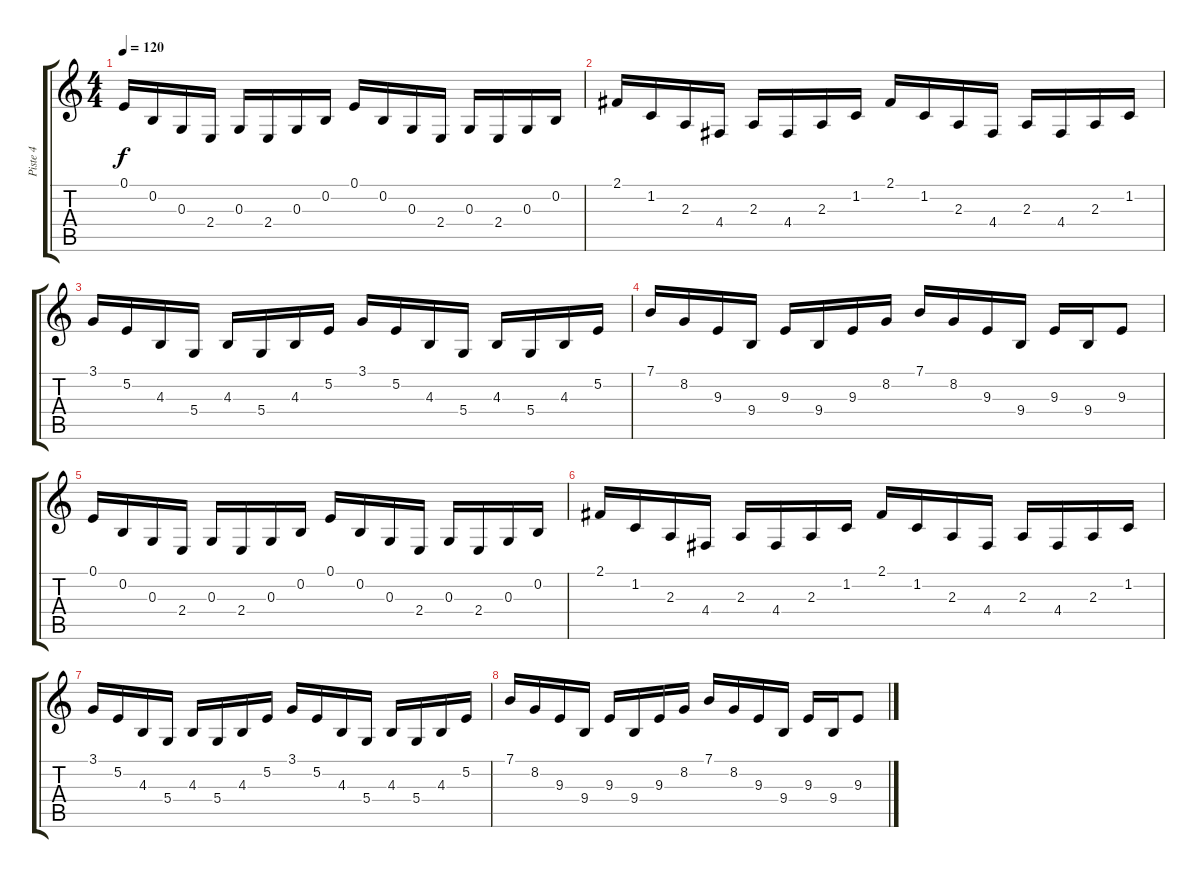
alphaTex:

\track ("Piste 4" "Piste 4") {instrument pad3polysynth}
\staff {score tabs}
\tuning (E4 B3 G3 D3 A2 E2) {hide}
\ts (4 4)
\tempo 120
\clef g2
\ks c
0.1.16{dy f} 0.2.16 0.3.16 2.4.16 0.3.16 2.4.16 0.3.16 0.2.16 0.1.16 0.2.16 0.3.16 2.4.16 0.3.16 2.4.16 0.3.16 0.2.16 |
2.1.16 1.2.16 2.3.16 4.4.16 2.3.16 4.4.16 2.3.16 1.2.16 2.1.16 1.2.16 2.3.16 4.4.16 2.3.16 4.4.16 2.3.16 1.2.16 |
3.1.16 5.2.16 4.3.16 5.4.16 4.3.16 5.4.16 4.3.16 5.2.16 3.1.16 5.2.16 4.3.16 5.4.16 4.3.16 5.4.16 4.3.16 5.2.16 |
7.1.16 8.2.16 9.3.16 9.4.16 9.3.16 9.4.16 9.3.16 8.2.16 7.1.16 8.2.16 9.3.16 9.4.16 9.3.16 9.4.16 9.3.8 |
0.1.16 0.2.16 0.3.16 2.4.16 0.3.16 2.4.16 0.3.16 0.2.16 0.1.16 0.2.16 0.3.16 2.4.16 0.3.16 2.4.16 0.3.16 0.2.16 |
2.1.16 1.2.16 2.3.16 4.4.16 2.3.16 4.4.16 2.3.16 1.2.16 2.1.16 1.2.16 2.3.16 4.4.16 2.3.16 4.4.16 2.3.16 1.2.16 |
3.1.16 5.2.16 4.3.16 5.4.16 4.3.16 5.4.16 4.3.16 5.2.16 3.1.16 5.2.16 4.3.16 5.4.16 4.3.16 5.4.16 4.3.16 5.2.16 |
7.1.16 8.2.16 9.3.16 9.4.16 9.3.16 9.4.16 9.3.16 8.2.16 7.1.16 8.2.16 9.3.16 9.4.16 9.3.16 9.4.16 9.3.8
